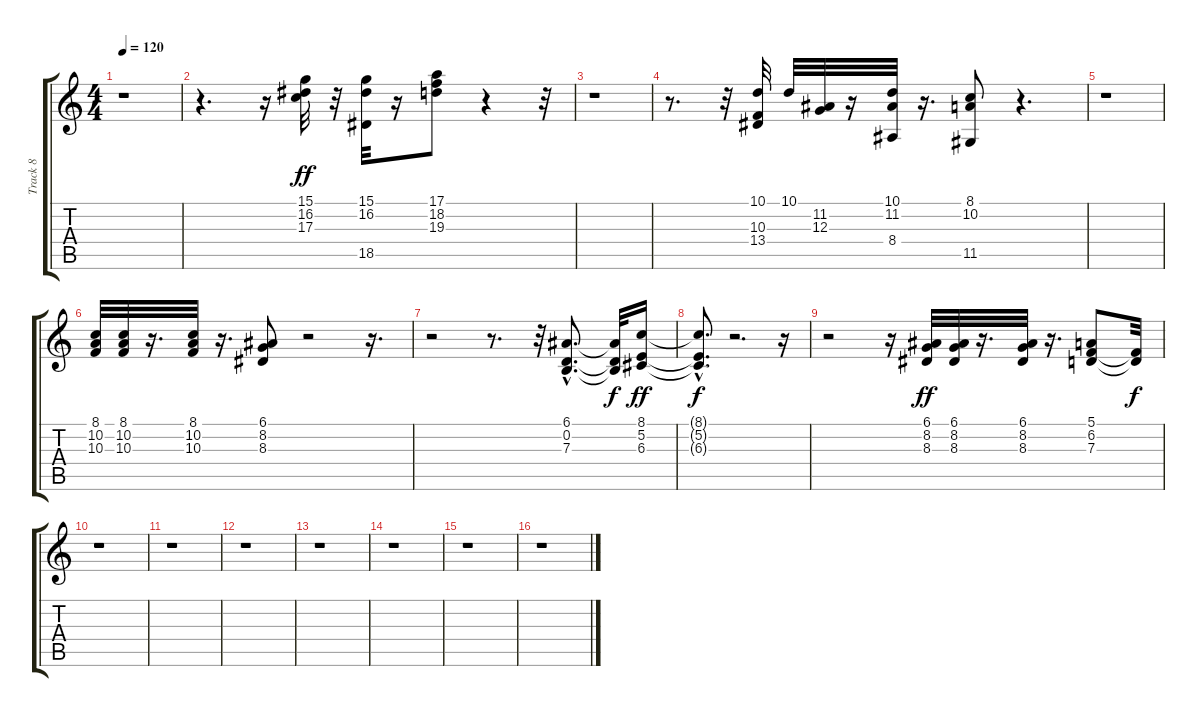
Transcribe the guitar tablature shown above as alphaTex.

\track ("Track 8" "Track 8") {instrument lead2sawtooth}
\staff {score tabs}
\tuning (E4 B3 G3 D3 A2 E2) {hide}
\ts (4 4)
\tempo 120
\clef g2
\ks c
r.1{dy ff} |
r.4{d} r.16 (15.1 16.2 17.3).32 r.32 (15.1 16.2 18.5).32 r.16 (17.1 18.2 19.3).8 r.4 r.32 |
r.1 |
r.8{d} r.32 (10.1 10.3 13.4).32 10.1.32 (11.2 12.3).32 r.16 (10.1 11.2 8.4).32 r.16{d} (8.1 10.2 11.5).8 r.4{d} |
r.1 |
(8.1 10.2 10.3).32 (8.1 10.2 10.3).32 r.16{d} (8.1 10.2 10.3).32 r.16{d} (6.1 8.2 8.3).8 r.2 r.16{d} |
r.2 r.8{d} r.32 (6.1{hac} 0.2{hac} 7.3{hac}).8{d} (6.1{t} 0.2{t} 7.3{t}).32{dy f} (8.1 5.2 6.3).16{dy ff} |
(8.1{hac t} 5.2{hac t} 6.3{hac t}).8{d dy f} r.2{d} r.16 |
r.2 r.16 (6.1 8.2 8.3).32{dy ff} (6.1 8.2 8.3).32 r.16{d} (6.1 8.2 8.3).32 r.16{d} (5.1 6.2 7.3).8 (6.2{t} 7.3{t}).32{dy f} |
r.1 |
r.1 |
r.1 |
r.1 |
r.1 |
r.1 |
r.1
